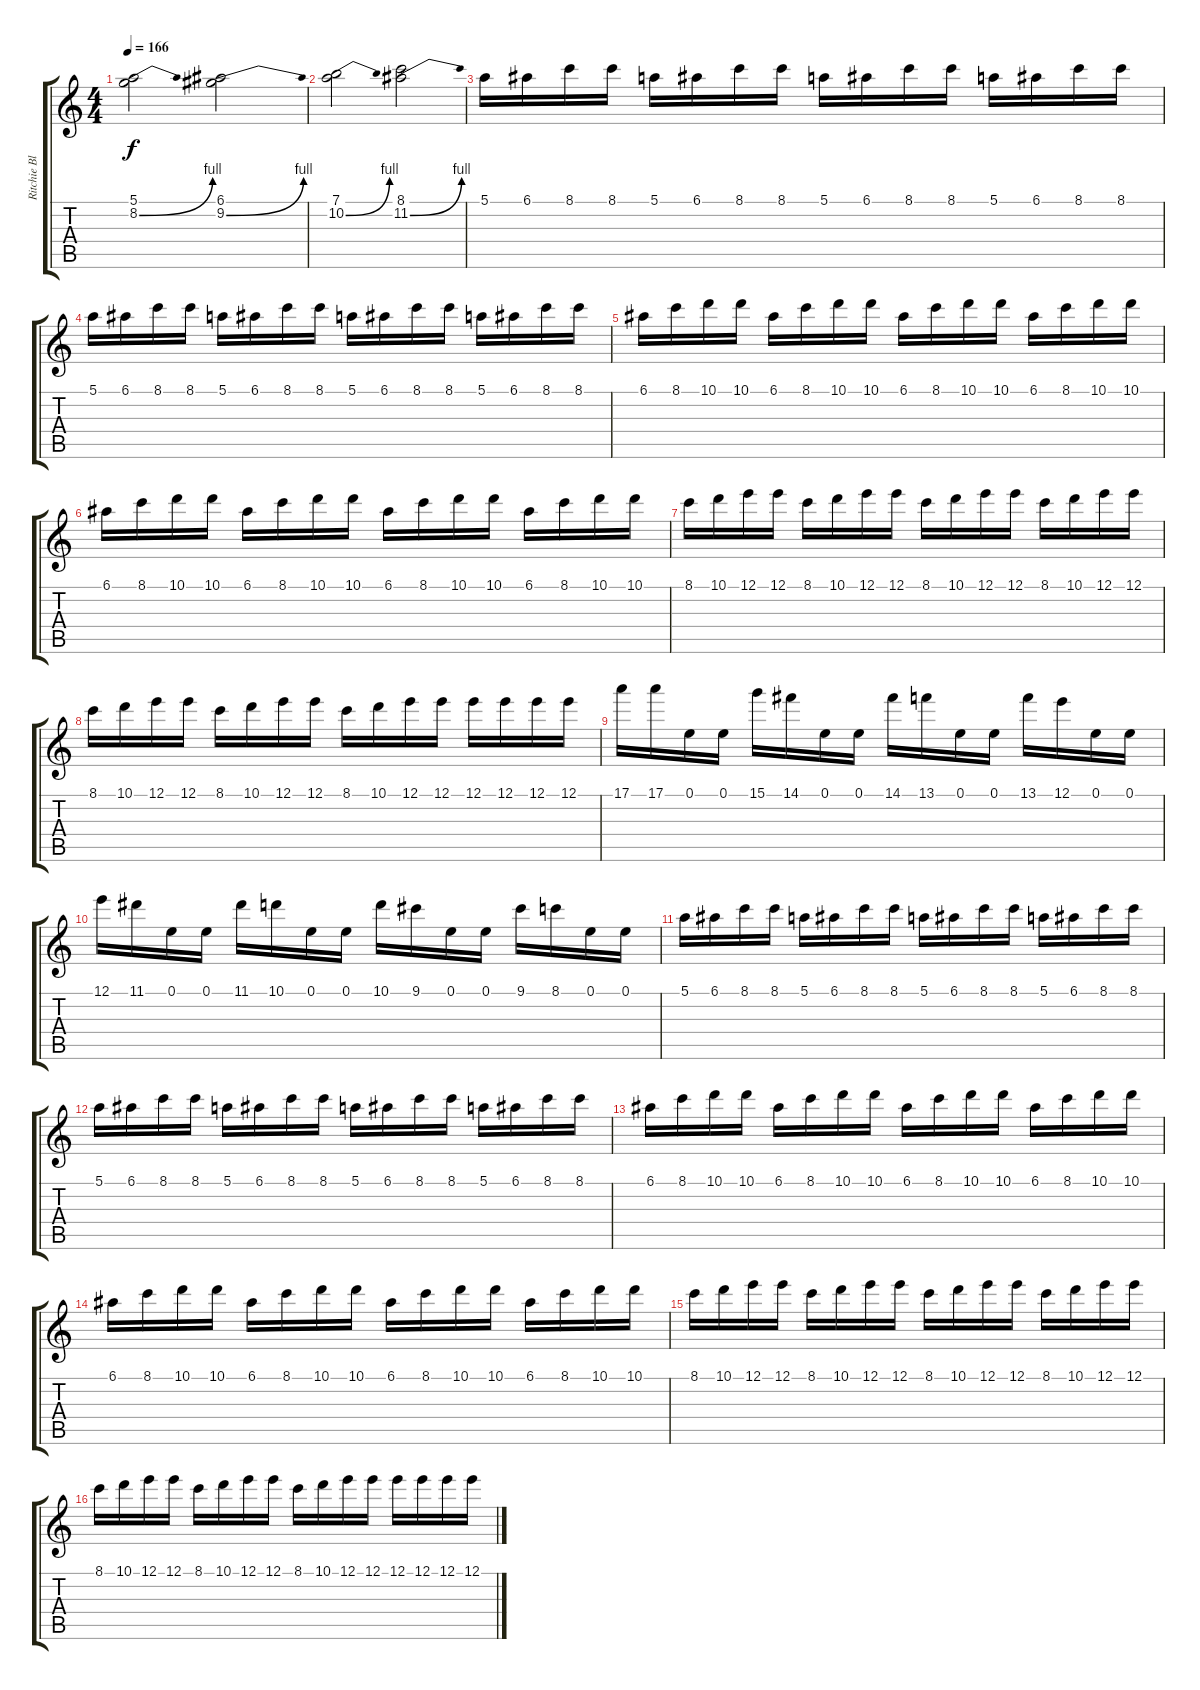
\track ("Ritchie Blackmore" "Ritchie Bl") {instrument distortionguitar}
\staff {score tabs}
\tuning (E4 B3 G3 D3 A2 E2) {hide}
\ts (4 4)
\tempo 166
\clef g2
\ks c
(5.1 8.2{be (bend 0 0 60 4)}).2{dy f} (6.1 9.2{be (bend 0 0 60 4)}).2 |
(7.1 10.2{be (bend 0 0 60 4)}).2 (8.1 11.2{be (bend 0 0 60 4)}).2 |
5.1.16 6.1.16 8.1.16 8.1.16 5.1.16 6.1.16 8.1.16 8.1.16 5.1.16 6.1.16 8.1.16 8.1.16 5.1.16 6.1.16 8.1.16 8.1.16 |
5.1.16 6.1.16 8.1.16 8.1.16 5.1.16 6.1.16 8.1.16 8.1.16 5.1.16 6.1.16 8.1.16 8.1.16 5.1.16 6.1.16 8.1.16 8.1.16 |
6.1.16 8.1.16 10.1.16 10.1.16 6.1.16 8.1.16 10.1.16 10.1.16 6.1.16 8.1.16 10.1.16 10.1.16 6.1.16 8.1.16 10.1.16 10.1.16 |
6.1.16 8.1.16 10.1.16 10.1.16 6.1.16 8.1.16 10.1.16 10.1.16 6.1.16 8.1.16 10.1.16 10.1.16 6.1.16 8.1.16 10.1.16 10.1.16 |
8.1.16 10.1.16 12.1.16 12.1.16 8.1.16 10.1.16 12.1.16 12.1.16 8.1.16 10.1.16 12.1.16 12.1.16 8.1.16 10.1.16 12.1.16 12.1.16 |
8.1.16 10.1.16 12.1.16 12.1.16 8.1.16 10.1.16 12.1.16 12.1.16 8.1.16 10.1.16 12.1.16 12.1.16 12.1.16 12.1.16 12.1.16 12.1.16 |
17.1.16 17.1.16 0.1.16 0.1.16 15.1.16 14.1.16 0.1.16 0.1.16 14.1.16 13.1.16 0.1.16 0.1.16 13.1.16 12.1.16 0.1.16 0.1.16 |
12.1.16 11.1.16 0.1.16 0.1.16 11.1.16 10.1.16 0.1.16 0.1.16 10.1.16 9.1.16 0.1.16 0.1.16 9.1.16 8.1.16 0.1.16 0.1.16 |
5.1.16 6.1.16 8.1.16 8.1.16 5.1.16 6.1.16 8.1.16 8.1.16 5.1.16 6.1.16 8.1.16 8.1.16 5.1.16 6.1.16 8.1.16 8.1.16 |
5.1.16 6.1.16 8.1.16 8.1.16 5.1.16 6.1.16 8.1.16 8.1.16 5.1.16 6.1.16 8.1.16 8.1.16 5.1.16 6.1.16 8.1.16 8.1.16 |
6.1.16 8.1.16 10.1.16 10.1.16 6.1.16 8.1.16 10.1.16 10.1.16 6.1.16 8.1.16 10.1.16 10.1.16 6.1.16 8.1.16 10.1.16 10.1.16 |
6.1.16 8.1.16 10.1.16 10.1.16 6.1.16 8.1.16 10.1.16 10.1.16 6.1.16 8.1.16 10.1.16 10.1.16 6.1.16 8.1.16 10.1.16 10.1.16 |
8.1.16 10.1.16 12.1.16 12.1.16 8.1.16 10.1.16 12.1.16 12.1.16 8.1.16 10.1.16 12.1.16 12.1.16 8.1.16 10.1.16 12.1.16 12.1.16 |
8.1.16 10.1.16 12.1.16 12.1.16 8.1.16 10.1.16 12.1.16 12.1.16 8.1.16 10.1.16 12.1.16 12.1.16 12.1.16 12.1.16 12.1.16 12.1.16
